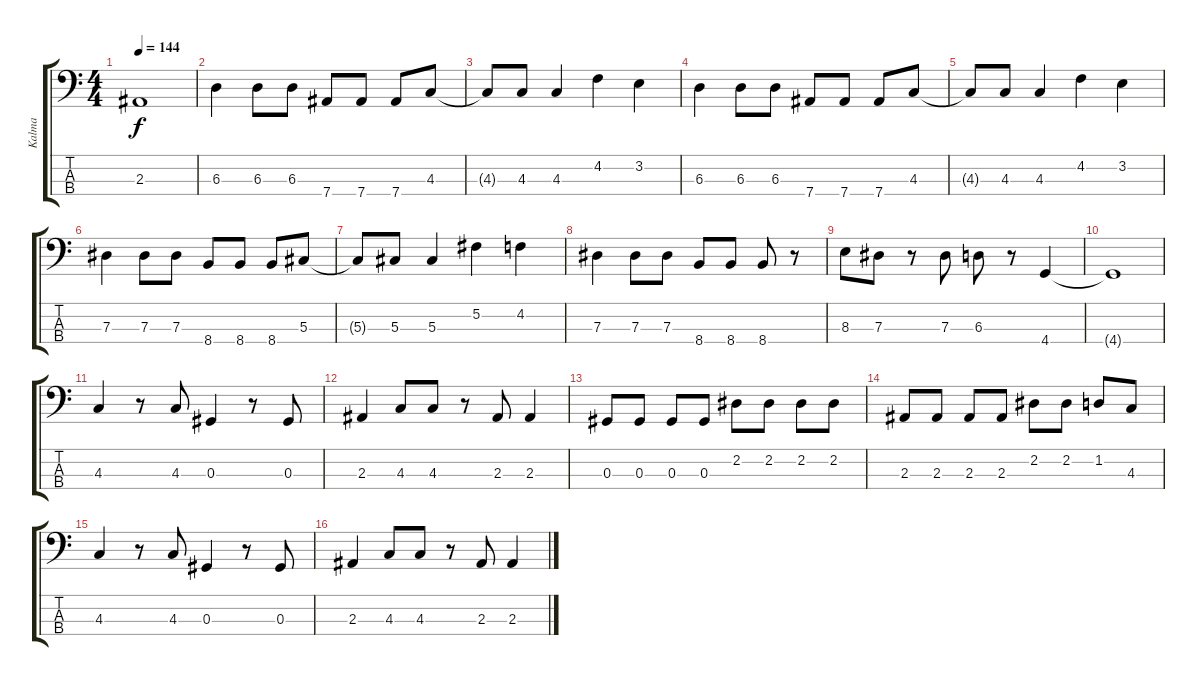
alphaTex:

\track ("Kalma" "Kalma") {instrument electricbassfinger}
\staff {score tabs}
\tuning (Gb2 Db2 Ab1 Eb1) {hide}
\ts (4 4)
\tempo 144
\clef f4
\ks c
2.3{t}.1{dy f} |
6.3.4 6.3.8 6.3.8 7.4.8 7.4.8 7.4.8 4.3.8 |
4.3{t}.8 4.3.8 4.3.4 4.2.4 3.2.4 |
6.3.4 6.3.8 6.3.8 7.4.8 7.4.8 7.4.8 4.3.8 |
4.3{t}.8 4.3.8 4.3.4 4.2.4 3.2.4 |
7.3.4 7.3.8 7.3.8 8.4.8 8.4.8 8.4.8 5.3.8 |
5.3{t}.8 5.3.8 5.3.4 5.2.4 4.2.4 |
7.3.4 7.3.8 7.3.8 8.4.8 8.4.8 8.4.8 r.8 |
8.3.8 7.3.8 r.8 7.3.8 6.3.8 r.8 4.4.4 |
4.4{t}.1 |
4.3.4 r.8 4.3.8 0.3.4 r.8 0.3.8 |
2.3.4 4.3.8 4.3.8 r.8 2.3.8 2.3.4 |
0.3.8 0.3.8 0.3.8 0.3.8 2.2.8 2.2.8 2.2.8 2.2.8 |
2.3.8 2.3.8 2.3.8 2.3.8 2.2.8 2.2.8 1.2.8 4.3.8 |
4.3.4 r.8 4.3.8 0.3.4 r.8 0.3.8 |
2.3.4 4.3.8 4.3.8 r.8 2.3.8 2.3.4
